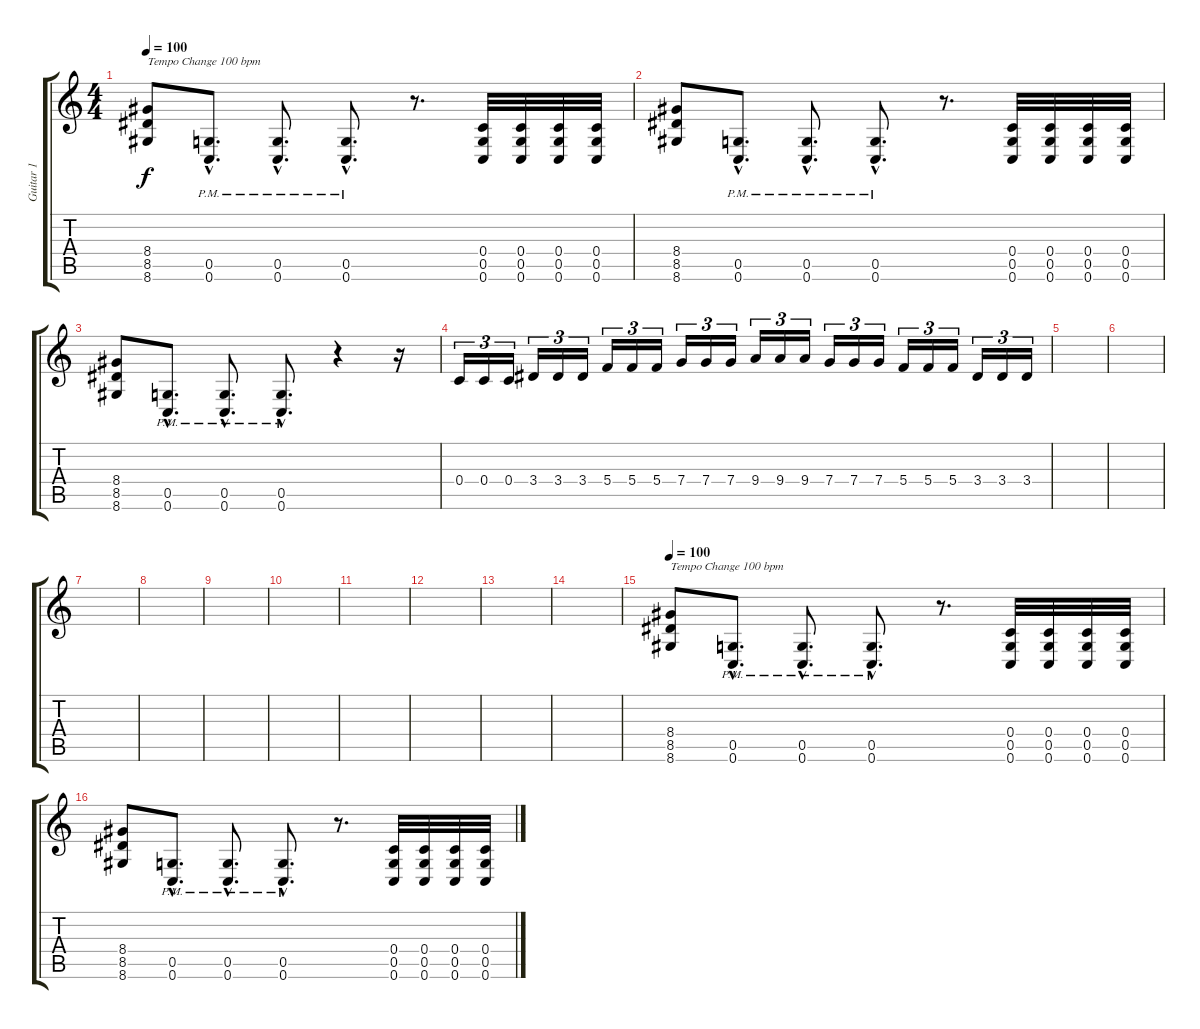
\track ("Guitar 1" "Guitar 1") {instrument distortionguitar}
\staff {score tabs}
\tuning (D4 A3 F3 C3 G2 C2) {hide}
\ts (4 4)
\tempo 100
\clef g2
\ks c
(8.4 8.5 8.6).8{txt "Tempo Change 100 bpm" dy f} (0.5{hac pm} 0.6{hac pm}).8{d} (0.5{hac pm} 0.6{hac pm}).8{d} (0.5{hac pm} 0.6{hac pm}).8{d} r.8{d} (0.4 0.5 0.6).32 (0.4 0.5 0.6).32 (0.4 0.5 0.6).32 (0.4 0.5 0.6).32 |
(8.4 8.5 8.6).8 (0.5{hac pm} 0.6{hac pm}).8{d} (0.5{hac pm} 0.6{hac pm}).8{d} (0.5{hac pm} 0.6{hac pm}).8{d} r.8{d} (0.4 0.5 0.6).32 (0.4 0.5 0.6).32 (0.4 0.5 0.6).32 (0.4 0.5 0.6).32 |
(8.4 8.5 8.6).8 (0.5{hac pm} 0.6{hac pm}).8{d} (0.5{hac pm} 0.6{hac pm}).8{d} (0.5{hac pm} 0.6{hac pm}).8{d} r.4 r.16 |
0.4.16{tu (3 2)} 0.4.16{tu (3 2)} 0.4.16{tu (3 2)} 3.4.16{tu (3 2)} 3.4.16{tu (3 2)} 3.4.16{tu (3 2)} 5.4.16{tu (3 2)} 5.4.16{tu (3 2)} 5.4.16{tu (3 2)} 7.4.16{tu (3 2)} 7.4.16{tu (3 2)} 7.4.16{tu (3 2)} 9.4.16{tu (3 2)} 9.4.16{tu (3 2)} 9.4.16{tu (3 2)} 7.4.16{tu (3 2)} 7.4.16{tu (3 2)} 7.4.16{tu (3 2)} 5.4.16{tu (3 2)} 5.4.16{tu (3 2)} 5.4.16{tu (3 2)} 3.4.16{tu (3 2)} 3.4.16{tu (3 2)} 3.4.16{tu (3 2)} |
|
|
|
|
|
|
|
|
|
|
\tempo 100
(8.4 8.5 8.6).8{txt "Tempo Change 100 bpm"} (0.5{hac pm} 0.6{hac pm}).8{d} (0.5{hac pm} 0.6{hac pm}).8{d} (0.5{hac pm} 0.6{hac pm}).8{d} r.8{d} (0.4 0.5 0.6).32 (0.4 0.5 0.6).32 (0.4 0.5 0.6).32 (0.4 0.5 0.6).32 |
(8.4 8.5 8.6).8 (0.5{hac pm} 0.6{hac pm}).8{d} (0.5{hac pm} 0.6{hac pm}).8{d} (0.5{hac pm} 0.6{hac pm}).8{d} r.8{d} (0.4 0.5 0.6).32 (0.4 0.5 0.6).32 (0.4 0.5 0.6).32 (0.4 0.5 0.6).32
